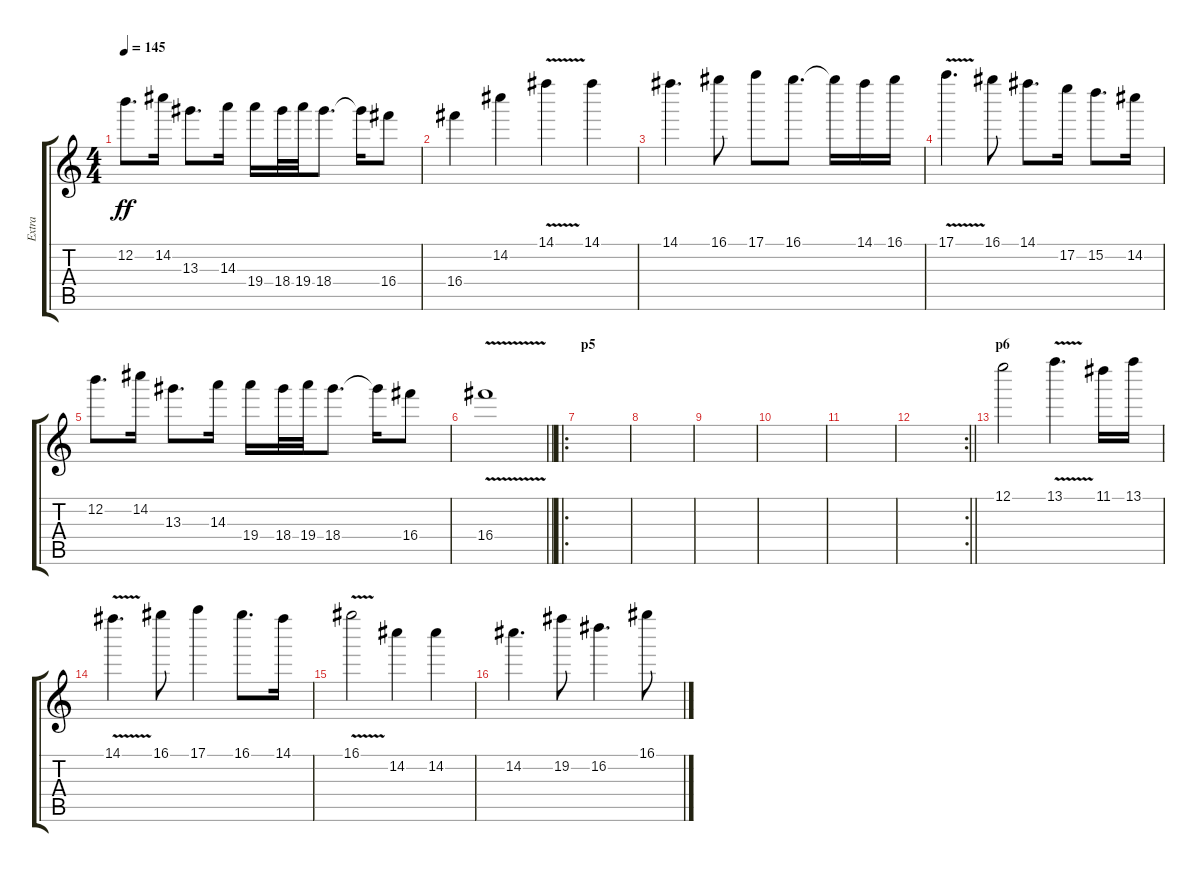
\track ("Extra" "Extra") {instrument overdrivenguitar}
\staff {score tabs}
\tuning (E5 B4 G4 D4 A3 E3) {hide}
\ts (4 4)
\tempo 145
\clef g2
\ks c
12.2.8{d dy ff} 14.2.16 13.3.8{d} 14.3.16 19.4.16 18.4.32 19.4.32 18.4.8{d} 18.4{t}.16 16.4.8 |
16.4.4 14.2.4 14.1{v}.4 14.1.4 |
14.1.4{d} 16.1.8 17.1.8 16.1.8{d} 16.1{t}.16 14.1.16 16.1.16 |
17.1{v}.4{d} 16.1.8 14.1.8{d} 17.2.16 15.2.8{d} 14.2.16 |
12.2.8{d} 14.2.16 13.3.8{d} 14.3.16 19.4.16 18.4.32 19.4.32 18.4.8{d} 18.4{t}.16 16.4.8 |
\barLineRight lightlight
16.4{v}.1 |
\ro
\section ("" "p5")
|
|
|
|
|
\rc 2
\barLineRight lightlight
|
\section ("" "p6")
12.1.2 13.1{v}.4{d} 11.1.16 13.1.16 |
14.1{v}.4{d} 16.1.8 17.1.4 16.1.8{d} 14.1.16 |
16.1{v}.2 14.2.4 14.2.4 |
14.2.4{d} 19.2.8 16.2.4{d} 16.1.8
